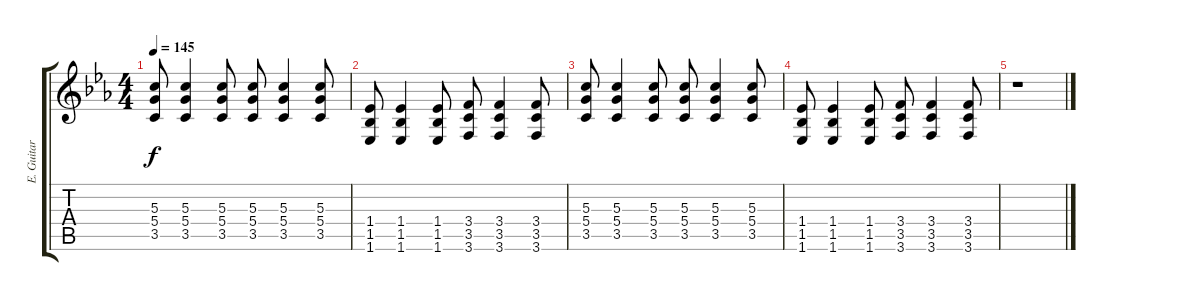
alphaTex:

\track ("E. Guitar II" "E. Guitar ") {instrument overdrivenguitar}
\staff {score tabs}
\tuning (E4 B3 G3 D3 A2 D2) {hide}
\ts (4 4)
\tempo 145
\clef g2
\ks eb
(5.3 5.4 3.5).8{dy f} (5.3 5.4 3.5).4 (5.3 5.4 3.5).8 (5.3 5.4 3.5).8 (5.3 5.4 3.5).4 (5.3 5.4 3.5).8 |
(1.4 1.5 1.6).8 (1.4 1.5 1.6).4 (1.4 1.5 1.6).8 (3.4 3.5 3.6).8 (3.4 3.5 3.6).4 (3.4 3.5 3.6).8 |
(5.3 5.4 3.5).8 (5.3 5.4 3.5).4 (5.3 5.4 3.5).8 (5.3 5.4 3.5).8 (5.3 5.4 3.5).4 (5.3 5.4 3.5).8 |
(1.4 1.5 1.6).8 (1.4 1.5 1.6).4 (1.4 1.5 1.6).8 (3.4 3.5 3.6).8 (3.4 3.5 3.6).4 (3.4 3.5 3.6).8 |
r.1
